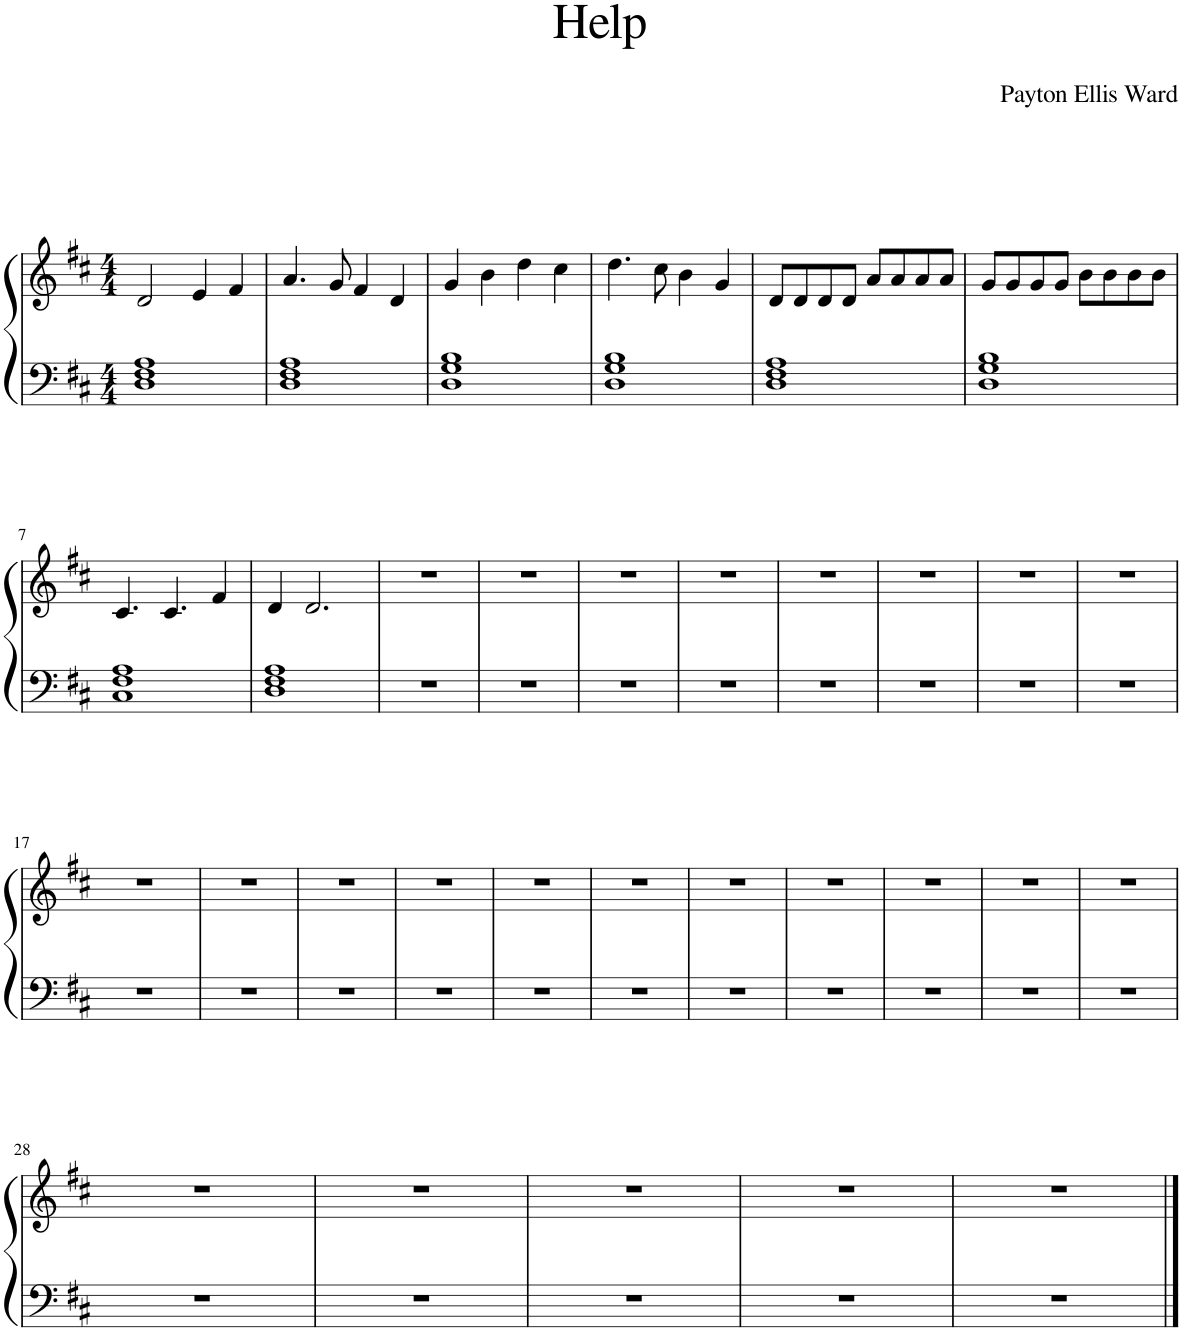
**kern	**kern
*part1	*part1
*staff2	*staff1
*I"Piano	*
*I'Pno.	*
*clefF4	*clefG2
*k[f#c#]	*k[f#c#]
*M4/4	*M4/4
=1	=1
1D 1F# 1A	2d/
.	4e/
.	4f#/
=2	=2
1D 1F# 1A	4.a/
.	8g/
.	4f#/
.	4d/
=3	=3
1D 1G 1B	4g/
.	4b\
.	4dd\
.	4cc#\
=4	=4
1D 1G 1B	4.dd\
.	8cc#\
.	4b\
.	4g/
=5	=5
1D 1F# 1A	8d/L
.	8d/
.	8d/
.	8d/J
.	8a/L
.	8a/
.	8a/
.	8a/J
=6	=6
1D 1G 1B	8g/L
.	8g/
.	8g/
.	8g/J
.	8b\L
.	8b\
.	8b\
.	8b\J
!!LO:LB:g=z
=7	=7
1C# 1F# 1A	4.c#/
.	4.c#/
.	4f#/
=8	=8
1D 1F# 1A	4d/
.	2.d/
=9	=9
1r	1r
=10	=10
1r	1r
=11	=11
1r	1r
=12	=12
1r	1r
=13	=13
1r	1r
=14	=14
1r	1r
=15	=15
1r	1r
=16	=16
1r	1r
!!LO:LB:g=z
=17	=17
1r	1r
=18	=18
1r	1r
=19	=19
1r	1r
=20	=20
1r	1r
=21	=21
1r	1r
=22	=22
1r	1r
=23	=23
1r	1r
=24	=24
1r	1r
=25	=25
1r	1r
=26	=26
1r	1r
=27	=27
1r	1r
!!LO:LB:g=z
=28	=28
1r	1r
=29	=29
1r	1r
=30	=30
1r	1r
=31	=31
1r	1r
=32	=32
1r	1r
==	==
*-	*-
